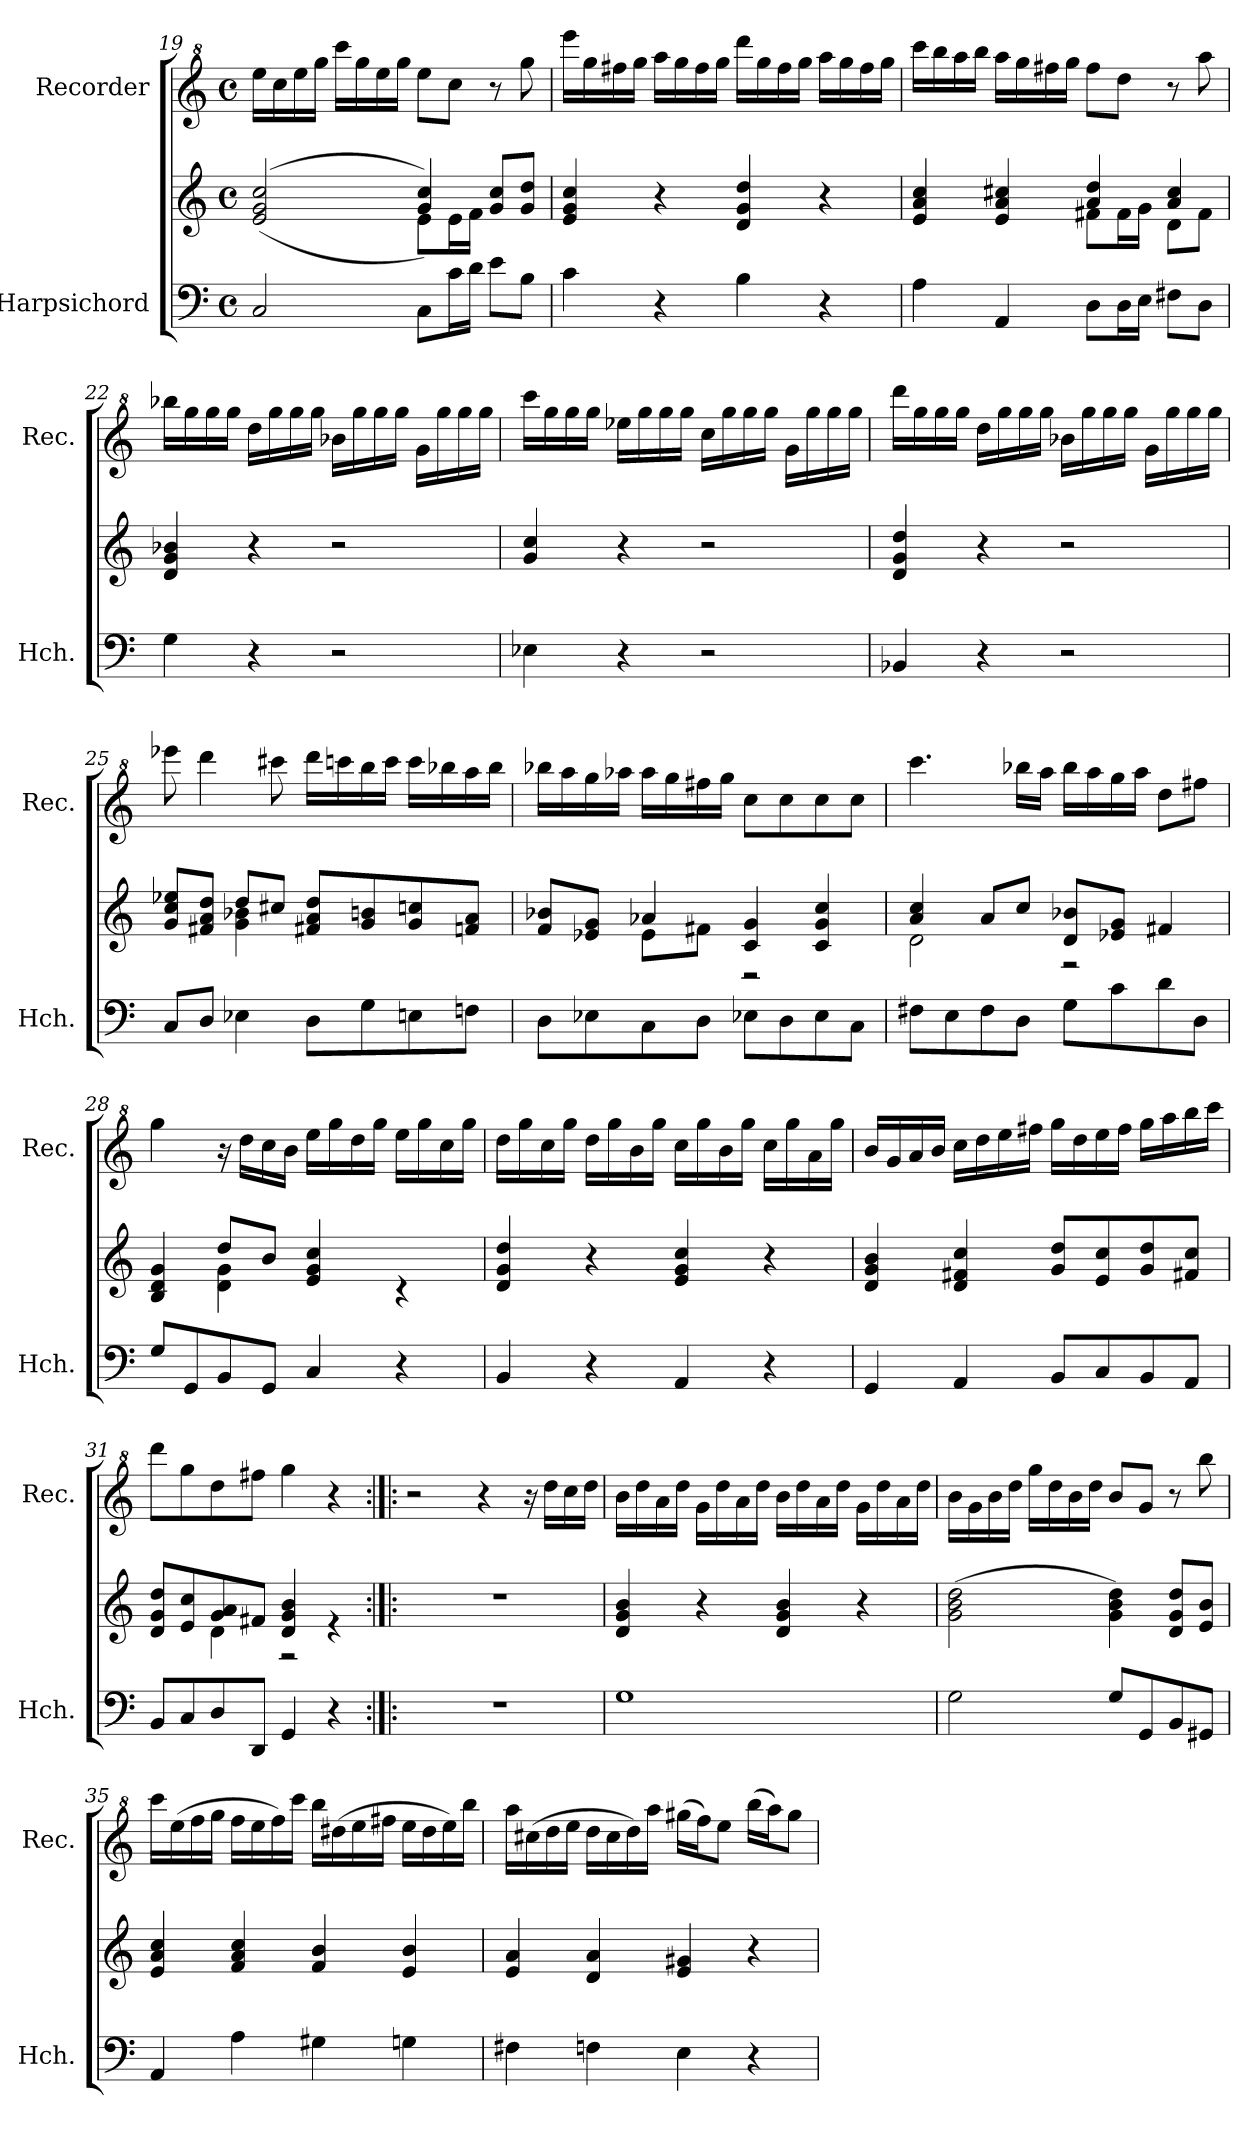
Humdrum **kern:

**kern	**kern	**kern
*part2	*part2	*part1
*staff3	*staff2	*staff1
*I"Harpsichord	*	*I"Recorder
*I'Hch.	*	*I'Rec.
*clefF4	*clefG2	*clefG^2
*k[]	*k[]	*k[]
*M4/4	*M4/4	*M4/4
*met(c)	*met(c)	*met(c)
=19	=19	=19
*	*^	*
2C/	((2e/ 2g/ 2cc/	2ryy	16eee\LL
.	.	.	16ccc\
.	.	.	16eee\
.	.	.	16ggg\JJ
.	.	.	16cccc\LL
.	.	.	16ggg\
.	.	.	16eee\
.	.	.	16ggg\JJ
8C\L	4g/ 4cc/))	8e\L	8eee\L
16c\L	.	16e\L	8ccc\J
16d\JJ	.	16f\JJ	.
8e\L	8g/ 8cc/L	4ryy	8r
8B\J	8g/ 8dd/J	.	8ggg\
*	*v	*v	*
!!LO:PB:g=z
=20	=20	=20
4c\	4e/ 4g/ 4cc/	16eeee\LL
.	.	16ggg\
.	.	16fff#X\
.	.	16ggg\JJ
4r	4r	16aaa\LL
.	.	16ggg\
.	.	16fff#\
.	.	16ggg\JJ
4B\	4d/ 4g/ 4dd/	16dddd\LL
.	.	16ggg\
.	.	16fff#\
.	.	16ggg\JJ
4r	4r	16aaa\LL
.	.	16ggg\
.	.	16fff#\
.	.	16ggg\JJ
=21	=21	=21
*	*^	*
4A\	4e/ 4a/ 4cc/	2ryy	16cccc\LL
.	.	.	16bbb\
.	.	.	16aaa\
.	.	.	16bbb\JJ
4AA/	4e/ 4a/ 4cc#X/	.	16aaa\LL
.	.	.	16ggg\
.	.	.	16fff#X\
.	.	.	16ggg\JJ
8D\L	4a/ 4dd/	8f#X\L	8fff#\L
16D\L	.	16f#\L	8ddd\J
16E\JJ	.	16g\JJ	.
8F#X\L	4a/ 4cc#/	8d\L	8r
8D\J	.	8f#\J	8aaa\
*	*v	*v	*
!!LO:LB:g=z
=22	=22	=22
4G\	4d/ 4g/ 4b-X/	16bbb-X\LL
.	.	16ggg\
.	.	16ggg\
.	.	16ggg\JJ
4r	4r	16ddd\LL
.	.	16ggg\
.	.	16ggg\
.	.	16ggg\JJ
2r	2r	16bb-X\LL
.	.	16ggg\
.	.	16ggg\
.	.	16ggg\JJ
.	.	16gg\LL
.	.	16ggg\
.	.	16ggg\
.	.	16ggg\JJ
=23	=23	=23
4E-X\	4g/ 4cc/	16cccc\LL
.	.	16ggg\
.	.	16ggg\
.	.	16ggg\JJ
4r	4r	16eee-X\LL
.	.	16ggg\
.	.	16ggg\
.	.	16ggg\JJ
2r	2r	16ccc\LL
.	.	16ggg\
.	.	16ggg\
.	.	16ggg\JJ
.	.	16gg\LL
.	.	16ggg\
.	.	16ggg\
.	.	16ggg\JJ
!!LO:LB:g=z
=24	=24	=24
4BB-X/	4d/ 4g/ 4dd/	16dddd\LL
.	.	16ggg\
.	.	16ggg\
.	.	16ggg\JJ
4r	4r	16ddd\LL
.	.	16ggg\
.	.	16ggg\
.	.	16ggg\JJ
2r	2r	16bb-X\LL
.	.	16ggg\
.	.	16ggg\
.	.	16ggg\JJ
.	.	16gg\LL
.	.	16ggg\
.	.	16ggg\
.	.	16ggg\JJ
=25	=25	=25
*	*^	*
8C/L	8g/ 8cc/ 8ee-X/L	4ryy	8eeee-X\
8D/J	8f#X/ 8a/ 8dd/J	.	4dddd\
4E-X\	4g\ 4b-X\	8dd/L	.
.	.	8cc#X/J	8cccc#X\
8D\L	8f#X/ 8a/ 8dd/L	2ryy	16dddd\LL
.	.	.	16ccccn\
8G\	8g/ 8bn/	.	16bbb\
.	.	.	16cccc\JJ
8En\	8g/ 8ccn/	.	16cccc\LL
.	.	.	16bbb-X\
8Fn\J	8fn/ 8a/J	.	16aaa\
.	.	.	16bbb-\JJ
!!LO:LB:g=z
=26	=26	=26	=26
8D\L	8f/ 8b-X/L	4ryy	16bbb-X\LL
.	.	.	16aaa\
8E-X\	8e-X/ 8g/J	.	16ggg\
.	.	.	16aaa-X\JJ
8C\	4a-X/	8e-\L	16aaa-\LL
.	.	.	16ggg\
8D\J	.	8f#X\J	16fff#X\
.	.	.	16ggg\JJ
8E-X\L	4c/ 4g/	2r	8ccc\L
8D\	.	.	8ccc\
8E-\	4c/ 4g/ 4cc/	.	8ccc\
8C\J	.	.	8ccc\J
=27	=27	=27	=27
8F#X\L	4a/ 4cc/	2d\	4.cccc\
8E\	.	.	.
8F#\	8a/L	.	.
8D\J	8cc/J	.	16bbb-X\LL
.	.	.	16aaa\JJ
8G\L	8d/ 8b-X/L	2r	16bbb-\LL
.	.	.	16aaa\
8c\	8e-X/ 8g/J	.	16ggg\
.	.	.	16aaa\JJ
8d\	4f#X/	.	8ddd\L
8D\J	.	.	8fff#X\J
=28	=28	=28	=28
8G/L	4B/ 4d/ 4g/	4ryy	4ggg\
8GG/	.	.	.
8BB/	8dd/L	4d\ 4g\	16r
.	.	.	16ddd\LL
8GG/J	8b/J	.	16ccc\
.	.	.	16bb\JJ
4C/	4e/ 4g/ 4cc/	2ryy	16eee\LL
.	.	.	16ggg\
.	.	.	16ddd\
.	.	.	16ggg\JJ
4r	4rc	.	16eee\LL
.	.	.	16ggg\
.	.	.	16ccc\
.	.	.	16ggg\JJ
*	*v	*v	*
!!LO:PB:g=z
=29	=29	=29
4BB/	4d/ 4g/ 4dd/	16ddd\LL
.	.	16ggg\
.	.	16ccc\
.	.	16ggg\JJ
4r	4r	16ddd\LL
.	.	16ggg\
.	.	16bb\
.	.	16ggg\JJ
4AA/	4e/ 4g/ 4cc/	16ccc\LL
.	.	16ggg\
.	.	16bb\
.	.	16ggg\JJ
4r	4r	16ccc\LL
.	.	16ggg\
.	.	16aa\
.	.	16ggg\JJ
=30	=30	=30
4GG/	4d/ 4g/ 4b/	16bb/LL
.	.	16gg/
.	.	16aa/
.	.	16bb/JJ
4AA/	4d/ 4f#X/ 4cc/	16ccc\LL
.	.	16ddd\
.	.	16eee\
.	.	16fff#X\JJ
8BB/L	8g/ 8dd/L	16ggg\LL
.	.	16ddd\
8C/	8e/ 8cc/	16eee\
.	.	16fff#\JJ
8BB/	8g/ 8dd/	16ggg\LL
.	.	16aaa\
8AA/J	8f#X/ 8cc/J	16bbb\
.	.	16cccc\JJ
=31	=31	=31
*	*^	*
8BB/L	8d/ 8g/ 8dd/L	4ryy	8dddd\L
8C/	8e/ 8cc/	.	8ggg\
8D/	8g/ 8a/	4d\	8ddd\
8DD/J	8f#X/J	.	8fff#X\J
4GG/	4d/ 4g/ 4b/	2r	4ggg\
4r	4re	.	4r
*	*v	*v	*
!!LO:LB:g=z
=32:|!|:	=32:|!|:	=32:|!|:
1r	1r	2r
.	.	4r
.	.	16r
.	.	16ddd\LL
.	.	16ccc\
.	.	16ddd\JJ
=33	=33	=33
1G	4d/ 4g/ 4b/	16bb\LL
.	.	16ddd\
.	.	16aa\
.	.	16ddd\JJ
.	4r	16gg\LL
.	.	16ddd\
.	.	16aa\
.	.	16ddd\JJ
.	4d/ 4g/ 4b/	16bb\LL
.	.	16ddd\
.	.	16aa\
.	.	16ddd\JJ
.	4r	16gg\LL
.	.	16ddd\
.	.	16aa\
.	.	16ddd\JJ
=34	=34	=34
2G\	(2g\ 2b\ 2dd\	16bb\LL
.	.	16gg\
.	.	16bb\
.	.	16ddd\JJ
.	.	16ggg\LL
.	.	16ddd\
.	.	16bb\
.	.	16ddd\JJ
8G/L	4g\ 4b\ 4dd\)	8bb/L
8GG/	.	8gg/J
8BB/	8d/ 8g/ 8dd/L	8r
8GG#X/J	8e/ 8b/J	8bbb\
!!LO:LB:g=z
=35	=35	=35
4AA/	4e/ 4a/ 4cc/	16cccc\LL
.	.	(16eee\
.	.	16fff\
.	.	16ggg\JJ
4A\	4f/ 4a/ 4cc/	16fff\LL
.	.	16eee\
.	.	16fff\)
.	.	16cccc\JJ
4G#X\	4f/ 4b/	16bbb\LL
.	.	(16ddd#X\
.	.	16eee\
.	.	16fff#X\JJ
4Gn\	4e/ 4b/	16eee\LL
.	.	16ddd#\
.	.	16eee\)
.	.	16bbb\JJ
=36	=36	=36
4F#X\	4e/ 4a/	16aaa\LL
.	.	(16ccc#X\
.	.	16ddd\
.	.	16eee\JJ
4Fn\	4d/ 4a/	16ddd\LL
.	.	16ccc#\
.	.	16ddd\)
.	.	16aaa\JJ
4E\	4e/ 4g#X/	(16ggg#X\LL
.	.	16fff\J)
.	.	8eee\J
4r	4r	(16bbb\LL
.	.	16aaa\J)
.	.	8ggg#\J
=	=	=
*-	*-	*-
